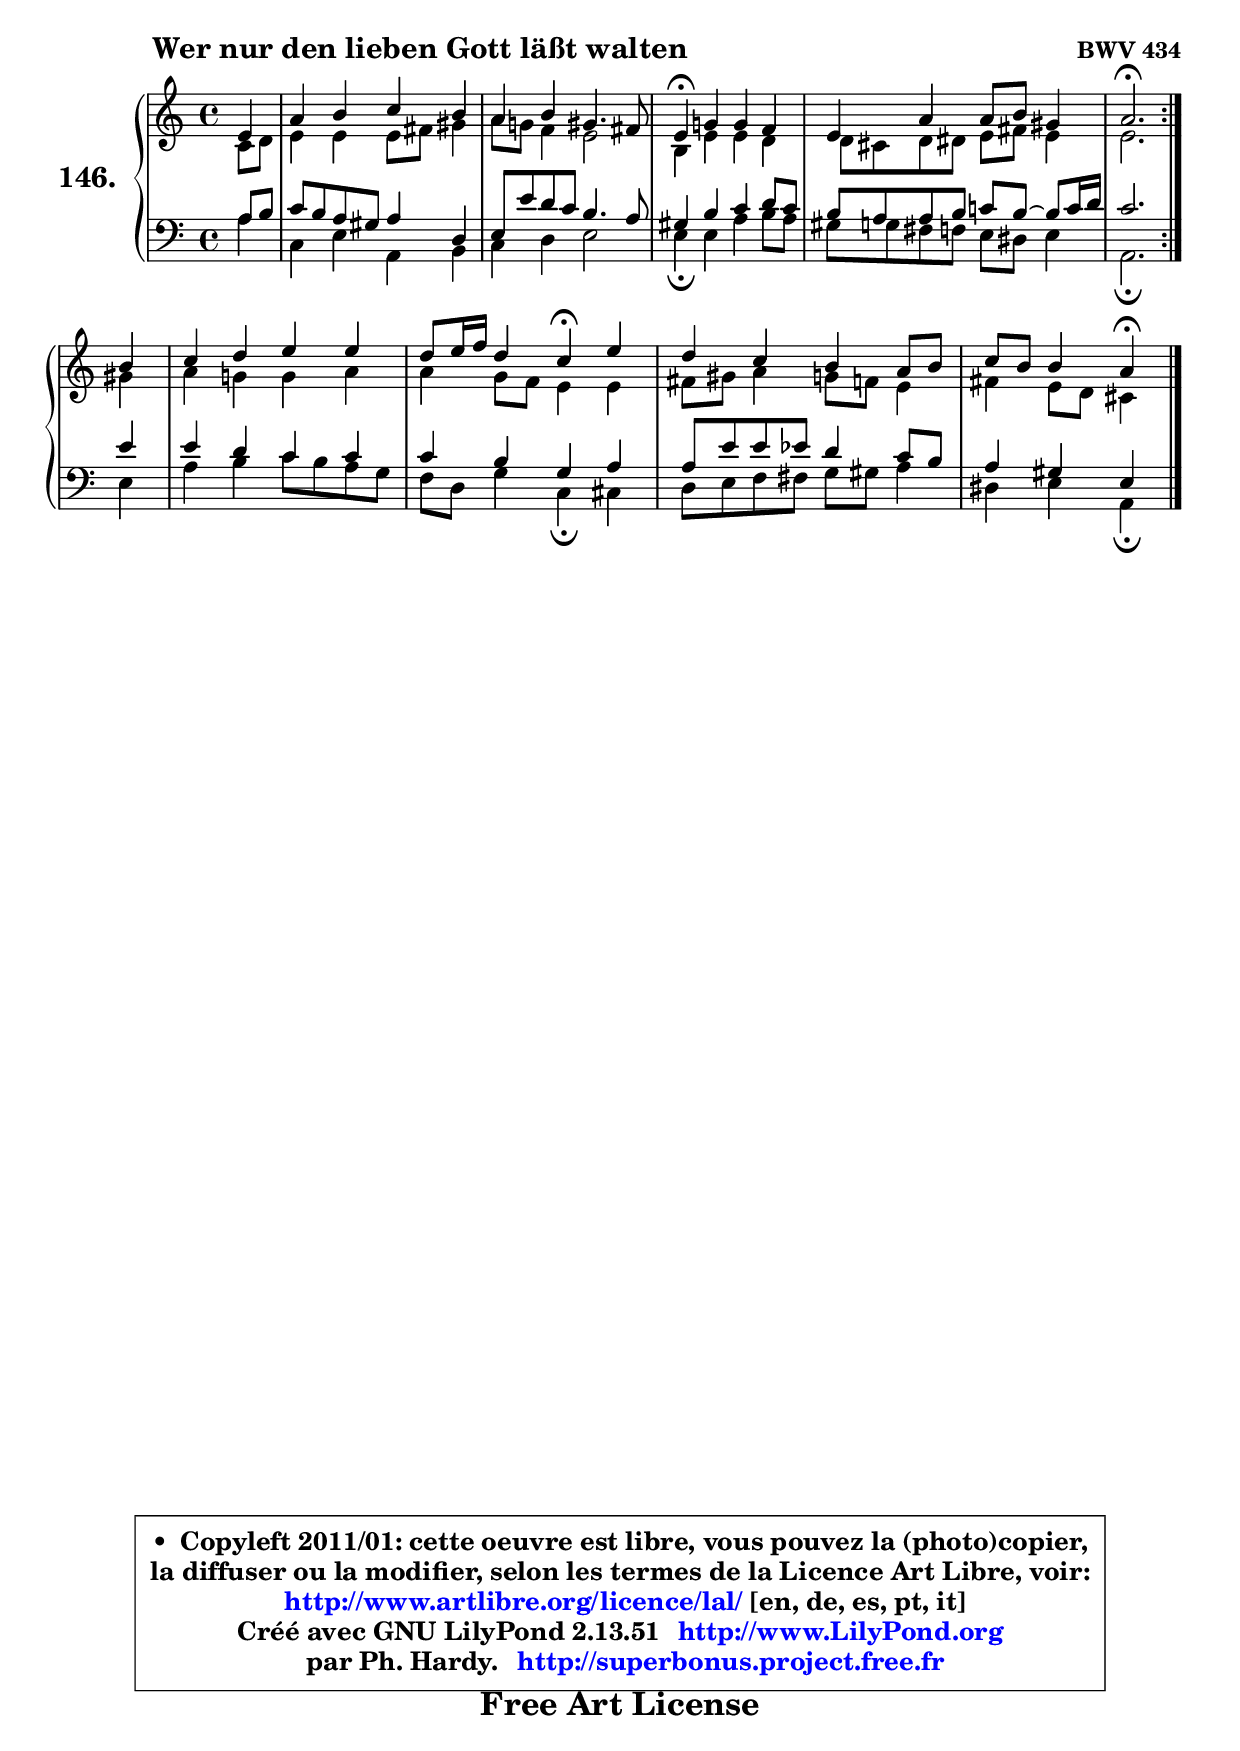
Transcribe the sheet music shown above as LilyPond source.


\version "2.13.51"

    \paper {
%	system-system-spacing #'padding = #0.1
%	score-system-spacing #'padding = #0.1
%	ragged-bottom = ##f
%	ragged-last-bottom = ##f
	}

    \header {
      opus = \markup { \bold "BWV 434" }
      piece = \markup { \hspace #9 \fontsize #2 \bold "Wer nur den lieben Gott läßt walten" }
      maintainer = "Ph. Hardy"
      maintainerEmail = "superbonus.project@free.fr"
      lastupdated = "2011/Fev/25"
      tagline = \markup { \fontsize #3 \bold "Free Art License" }
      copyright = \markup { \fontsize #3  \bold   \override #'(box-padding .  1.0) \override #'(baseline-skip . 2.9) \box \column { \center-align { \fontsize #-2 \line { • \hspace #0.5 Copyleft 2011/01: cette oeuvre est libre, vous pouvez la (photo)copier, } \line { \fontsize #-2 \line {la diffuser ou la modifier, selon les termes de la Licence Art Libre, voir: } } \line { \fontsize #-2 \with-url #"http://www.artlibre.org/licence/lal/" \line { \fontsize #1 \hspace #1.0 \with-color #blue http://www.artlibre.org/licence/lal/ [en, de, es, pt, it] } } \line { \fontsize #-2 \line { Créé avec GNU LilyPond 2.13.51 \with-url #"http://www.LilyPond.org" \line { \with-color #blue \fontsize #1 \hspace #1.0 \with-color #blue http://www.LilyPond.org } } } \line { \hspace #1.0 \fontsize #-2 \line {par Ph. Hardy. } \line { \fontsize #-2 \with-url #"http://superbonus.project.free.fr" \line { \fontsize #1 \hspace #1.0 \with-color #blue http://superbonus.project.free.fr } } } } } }

	  }

  guidemidi = {
	\repeat volta 2 {
        r4 |
        R1 |
        R1 |
        \tempo 4 = 30 r4 \tempo 4 = 78 r2. |
        R1 |
        \tempo 4 = 40 r2. \tempo 4 = 78 } %fin du repeat
        r4 |
        R1 |
        r2 \tempo 4 = 30 r4 \tempo 4 = 78 r4 |
        R1 |
        r2 \tempo 4 = 30 r4 
	}

  upper = {
	\time 4/4
	\key a \minor
	\clef treble
	\partial 4
	\voiceOne
	<< { 
	% SOPRANO
	\set Voice.midiInstrument = "acoustic grand"
	\relative c' {
	\repeat volta 2 {
        e4 |
        a4 b c b |
        a4 b gis4. fis8 |
        e4\fermata g! g f |
        e4 a a8 b gis4 |
        a2.\fermata } %fin du repeat
\break
        b4 |
        c4 d e e |
        d8 e16 f d4 c\fermata e |
        d4 c b a8 b |
        c8 b b4 a\fermata
        \bar "|."
	} % fin de relative
	}

	\context Voice="1" { \voiceTwo 
	% ALTO
	\set Voice.midiInstrument = "acoustic grand"
	\relative c' {
	\repeat volta 2 {
        c8 d |
        e4 e e8 fis gis4 |
        a8 g! f4 e2 |
        b4 e e d |
        d8 cis d dis e fis e4 |
        e2. } %fin du repeat
        gis4 |
        a4 g! g a |
        a4 g8 f e4 e |
        fis8 gis a4 g8 f e4 |
        fis4 e8 d cis4
        \bar "|."
	} % fin de relative
	\oneVoice
	} >>
	}

    lower = {
	\time 4/4
	\key a \minor
	\clef bass
	\partial 4
	\voiceOne
	<< { 
	% TENOR
	\set Voice.midiInstrument = "acoustic grand"
	\relative c' {
	\repeat volta 2 {
        a8 b |
        c8 b a gis a4 d, |
        e8 e' d c b4. a8 |
        gis4 b c d8 c |
        b8 a a b c! b ~ b8 c16 d |
        c2. } %fin du repeat
        e4 |
        e4 d c c |
        c4 b g a |
        a8 e' e es d4 c8 b |
        a4 gis e
        \bar "|."
	} % fin de relative
	}
	\context Voice="1" { \voiceTwo 
	% BASS
	\set Voice.midiInstrument = "acoustic grand"
	\relative c' {
	\repeat volta 2 {
        a4 |
        c,4 e a, b |
        c4 d e2 |
        e4\fermata e a b8 a |
        gis8 g fis f e dis e4 |
        a,2.\fermata } %fin du repeat
        e'4 |
        a4 b c8 b a g |
        f8 d g4 c,\fermata cis |
        d8 e f fis g gis a4 |
        dis,4 e a,4\fermata
        \bar "|."
	} % fin de relative
	\oneVoice
	} >>
	}


    \score { 

	\new PianoStaff <<
	\set PianoStaff.instrumentName = \markup { \bold \huge "146." }
	\new Staff = "upper" \upper
	\new Staff = "lower" \lower
	>>

    \layout {
%	ragged-last = ##f
	   }

         } % fin de score

  \score {
    \unfoldRepeats { << \guidemidi \upper \lower >> }
    \midi {
    \context {
     \Staff
      \remove "Staff_performer"
               }

     \context {
      \Voice
       \consists "Staff_performer"
                }

     \context { 
      \Score
      tempoWholesPerMinute = #(ly:make-moment 78 4)
		}
	    }
	}

